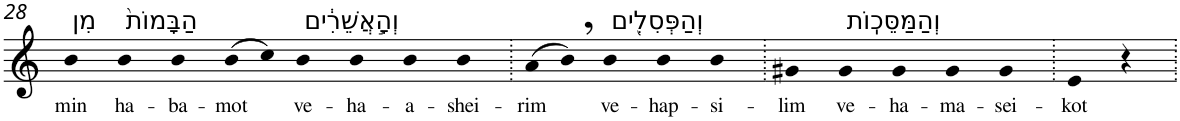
**kern	**text
*part1	*part1
*staff1	*staff1
*I"Piano	*
*I'Pno	*
!!LO:PB:g=z
*clefG2	*
*k[]	*
=28	=28
!LO:TX:a:t=מִן	!
!	!LO:LY:b
4b	min
!LO:TX:a:t=הַבָּמוֹת֙	!
!	!LO:LY:b
4b	ha-
!	!LO:LY:b
4b	-ba-
!	!LO:LY:b
(>8b	-mot
8cc)	.
!LO:TX:a:t=וְהָ֣אֲשֵׁרִ֔ים	!
!	!LO:LY:b
4b	ve-
!	!LO:LY:b
4b	-ha-
!	!LO:LY:b
4b	-a-
!	!LO:LY:b
4b	-shei-
=29.	=29.
!	!LO:LY:b
(>8a	-rim
8b,)	.
!LO:TX:a:t=וְהַפְּסִלִ֖ים	!
!	!LO:LY:b
4b	ve-
!	!LO:LY:b
4b	-hap-
!	!LO:LY:b
4b	-si-
=30.	=30.
!	!LO:LY:b
4g#X	-lim
!LO:TX:a:t=וְהַמַּסֵּכֽוֹת	!
!	!LO:LY:b
4g#	ve-
!	!LO:LY:b
4g#	-ha-
!	!LO:LY:b
4g#	-ma-
!	!LO:LY:b
4g#	-sei-
=31.	=31.
!	!LO:LY:b
4e	-kot
4r	.
=.	=.
*-	*-
